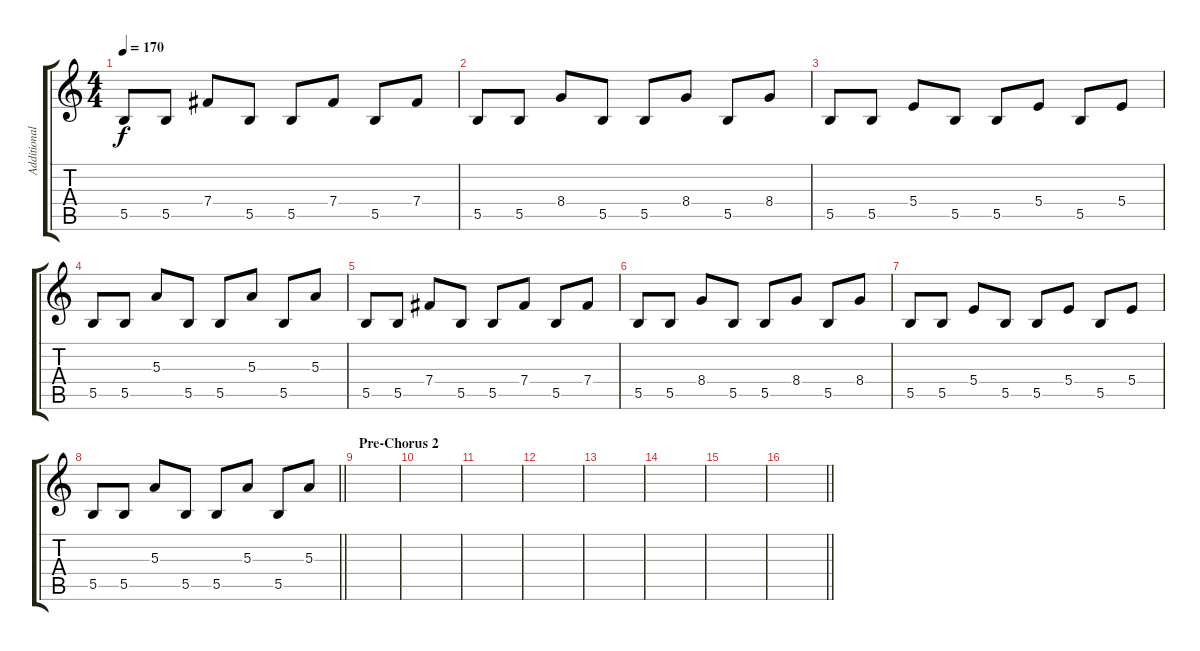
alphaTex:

\track ("Additional Guitar" "Additional") {instrument electricguitarjazz}
\staff {score tabs}
\tuning (Db4 Ab3 E3 B2 Gb2 B1) {hide}
\ts (4 4)
\tempo 170
\clef g2
\ks c
5.5.8{dy f} 5.5.8 7.4.8 5.5.8 5.5.8 7.4.8 5.5.8 7.4.8 |
5.5.8 5.5.8 8.4.8 5.5.8 5.5.8 8.4.8 5.5.8 8.4.8 |
5.5.8 5.5.8 5.4.8 5.5.8 5.5.8 5.4.8 5.5.8 5.4.8 |
5.5.8 5.5.8 5.3.8 5.5.8 5.5.8 5.3.8 5.5.8 5.3.8 |
5.5.8 5.5.8 7.4.8 5.5.8 5.5.8 7.4.8 5.5.8 7.4.8 |
5.5.8 5.5.8 8.4.8 5.5.8 5.5.8 8.4.8 5.5.8 8.4.8 |
5.5.8 5.5.8 5.4.8 5.5.8 5.5.8 5.4.8 5.5.8 5.4.8 |
\barLineRight lightlight
5.5.8 5.5.8 5.3.8 5.5.8 5.5.8 5.3.8 5.5.8 5.3.8 |
\section ("" "Pre-Chorus 2")
|
|
|
|
|
|
|
\barLineRight lightlight
